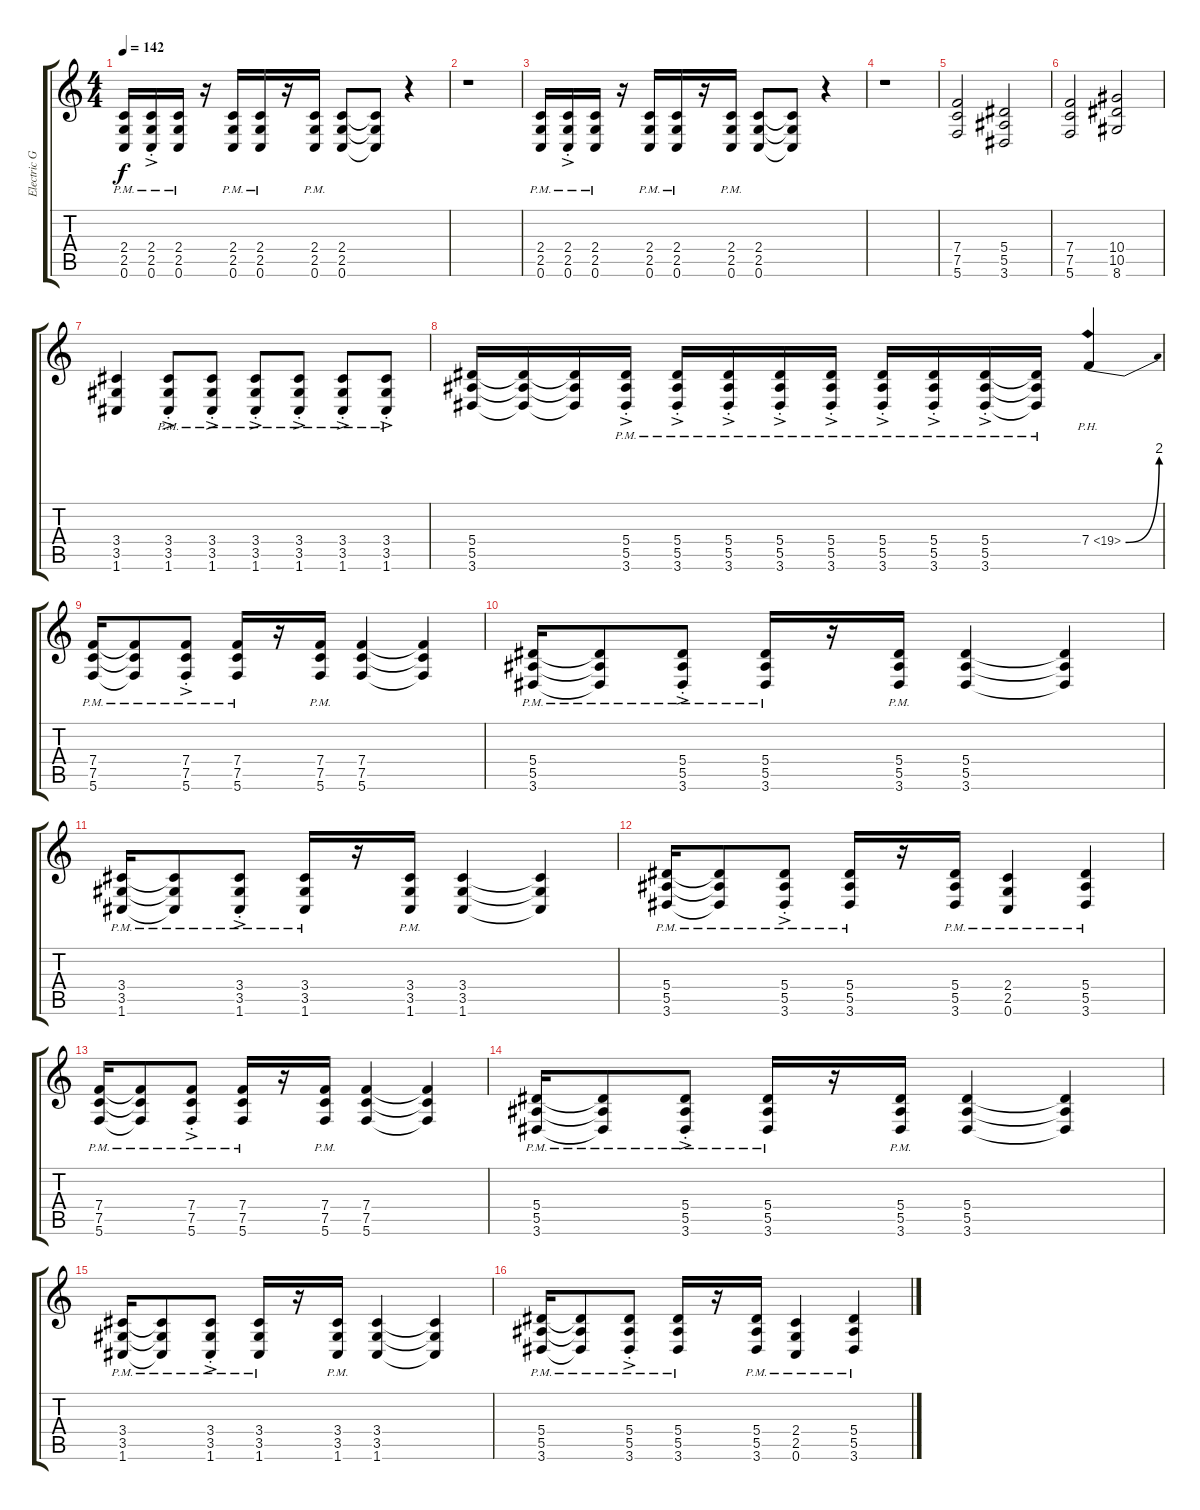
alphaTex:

\track ("Electric Guitar 1" "Electric G") {instrument distortionguitar}
\staff {score tabs}
\tuning (C4 G3 Eb3 Bb2 F2 C2) {hide}
\ts (4 4)
\tempo 142
\clef g2
\ks c
(2.4{pm} 2.5{pm} 0.6{pm}).16{dy f instrument distortionguitar} (2.4{ac pm st} 2.5{ac pm st} 0.6{ac pm st}).16 (2.4{pm} 2.5{pm} 0.6{pm}).16 r.16 (2.4{pm} 2.5{pm} 0.6{pm}).16 (2.4{pm} 2.5{pm} 0.6{pm}).16 r.16 (2.4{pm} 2.5{pm} 0.6{pm}).16 (2.4 2.5 0.6).8 (2.4{t} 2.5{t} 0.6{t}).8 r.4 |
r.1 |
(2.4{pm} 2.5{pm} 0.6{pm}).16 (2.4{ac pm st} 2.5{ac pm st} 0.6{ac pm st}).16 (2.4{pm} 2.5{pm} 0.6{pm}).16 r.16 (2.4{pm} 2.5{pm} 0.6{pm}).16 (2.4{pm} 2.5{pm} 0.6{pm}).16 r.16 (2.4{pm} 2.5{pm} 0.6{pm}).16 (2.4 2.5 0.6).8 (2.4{t} 2.5{t} 0.6{t}).8 r.4 |
r.1 |
(7.4 7.5 5.6).2 (5.4 5.5 3.6).2 |
(7.4 7.5 5.6).2 (10.4 10.5 8.6).2 |
(3.4 3.5 1.6).4 (3.4{ac pm st} 3.5{ac pm st} 1.6{ac pm st}).8 (3.4{ac pm st} 3.5{ac pm st} 1.6{ac pm st}).8 (3.4{ac pm st} 3.5{ac pm st} 1.6{ac pm st}).8 (3.4{ac pm st} 3.5{ac pm st} 1.6{ac pm st}).8 (3.4{ac pm st} 3.5{ac pm st} 1.6{ac pm st}).8 (3.4{ac pm st} 3.5{ac pm st} 1.6{ac pm st}).8 |
(5.4 5.5 3.6).16 (5.4{t} 5.5{t} 3.6{t}).16 (5.4{t} 5.5{t} 3.6{t}).16 (5.4{ac pm st} 5.5{ac pm st} 3.6{ac pm st}).16 (5.4{ac pm st} 5.5{ac pm st} 3.6{ac pm st}).16 (5.4{ac pm st} 5.5{ac pm st} 3.6{ac pm st}).16 (5.4{ac pm st} 5.5{ac pm st} 3.6{ac pm st}).16 (5.4{ac pm st} 5.5{ac pm st} 3.6{ac pm st}).16 (5.4{ac pm st} 5.5{ac pm st} 3.6{ac pm st}).16 (5.4{ac pm st} 5.5{ac pm st} 3.6{ac pm st}).16 (5.4{ac pm st} 5.5{ac pm st} 3.6{ac pm st}).16 (5.4{pm t} 5.5{pm t} 3.6{pm t}).16 7.4{be (bend 0 0 60 8) ph 12}.4 |
(7.4{pm} 7.5{pm} 5.6{pm}).16 (7.4{pm t} 7.5{pm t} 5.6{pm t}).8 (7.4{ac pm st} 7.5{ac pm st} 5.6{ac pm st}).8 (7.4{pm} 7.5{pm} 5.6{pm}).16 r.16 (7.4{pm} 7.5{pm} 5.6{pm}).16 (7.4 7.5 5.6).4 (7.4{t} 7.5{t} 5.6{t}).4 |
(5.4{pm} 5.5{pm} 3.6{pm}).16 (5.4{pm t} 5.5{pm t} 3.6{pm t}).8 (5.4{ac pm st} 5.5{ac pm st} 3.6{ac pm st}).8 (5.4{pm} 5.5{pm} 3.6{pm}).16 r.16 (5.4{pm} 5.5{pm} 3.6{pm}).16 (5.4 5.5 3.6).4 (5.4{t} 5.5{t} 3.6{t}).4 |
(3.4{pm} 3.5{pm} 1.6{pm}).16 (3.4{pm t} 3.5{pm t} 1.6{pm t}).8 (3.4{ac pm st} 3.5{ac pm st} 1.6{ac pm st}).8 (3.4{pm} 3.5{pm} 1.6{pm}).16 r.16 (3.4{pm} 3.5{pm} 1.6{pm}).16 (3.4 3.5 1.6).4 (3.4{t} 3.5{t} 1.6{t}).4 |
(5.4{pm} 5.5{pm} 3.6{pm}).16 (5.4{pm t} 5.5{pm t} 3.6{pm t}).8 (5.4{ac pm st} 5.5{ac pm st} 3.6{ac pm st}).8 (5.4{pm} 5.5{pm} 3.6{pm}).16 r.16 (5.4{pm} 5.5{pm} 3.6{pm}).16 (2.4{pm} 2.5{pm} 0.6{pm}).4 (5.4{pm} 5.5{pm} 3.6{pm}).4 |
(7.4{pm} 7.5{pm} 5.6{pm}).16 (7.4{pm t} 7.5{pm t} 5.6{pm t}).8 (7.4{ac pm st} 7.5{ac pm st} 5.6{ac pm st}).8 (7.4{pm} 7.5{pm} 5.6{pm}).16 r.16 (7.4{pm} 7.5{pm} 5.6{pm}).16 (7.4 7.5 5.6).4 (7.4{t} 7.5{t} 5.6{t}).4 |
(5.4{pm} 5.5{pm} 3.6{pm}).16 (5.4{pm t} 5.5{pm t} 3.6{pm t}).8 (5.4{ac pm st} 5.5{ac pm st} 3.6{ac pm st}).8 (5.4{pm} 5.5{pm} 3.6{pm}).16 r.16 (5.4{pm} 5.5{pm} 3.6{pm}).16 (5.4 5.5 3.6).4 (5.4{t} 5.5{t} 3.6{t}).4 |
(3.4{pm} 3.5{pm} 1.6{pm}).16 (3.4{pm t} 3.5{pm t} 1.6{pm t}).8 (3.4{ac pm st} 3.5{ac pm st} 1.6{ac pm st}).8 (3.4{pm} 3.5{pm} 1.6{pm}).16 r.16 (3.4{pm} 3.5{pm} 1.6{pm}).16 (3.4 3.5 1.6).4 (3.4{t} 3.5{t} 1.6{t}).4 |
(5.4{pm} 5.5{pm} 3.6{pm}).16 (5.4{pm t} 5.5{pm t} 3.6{pm t}).8 (5.4{ac pm st} 5.5{ac pm st} 3.6{ac pm st}).8 (5.4{pm} 5.5{pm} 3.6{pm}).16 r.16 (5.4{pm} 5.5{pm} 3.6{pm}).16 (2.4{pm} 2.5{pm} 0.6{pm}).4 (5.4{pm} 5.5{pm} 3.6{pm}).4
